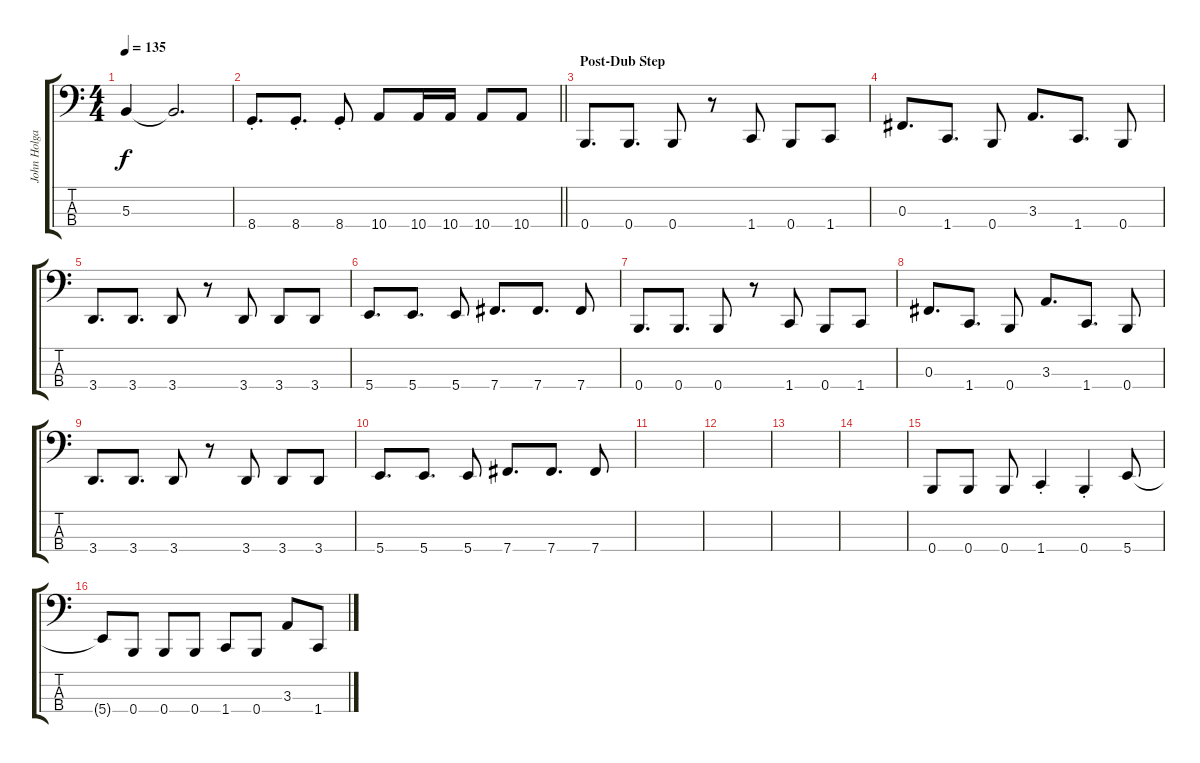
\track ("John Holgado" "John Holga") {instrument electricbasspick}
\staff {score tabs}
\tuning (E2 B1 Gb1 B0) {hide}
\ts (4 4)
\tempo 135
\clef f4
\ks c
5.3.4{dy f} 5.3{t}.2{d} |
\barLineRight lightlight
8.4{st}.8{d} 8.4{st}.8{d} 8.4{st}.8 10.4.8 10.4.16 10.4.16 10.4.8 10.4.8 |
\section ("" "Post-Dub Step")
0.4.8{d volume 13 instrument electricbasspick} 0.4.8{d} 0.4.8 r.8 1.4.8 0.4.8 1.4.8 |
0.3.8{d} 1.4.8{d} 0.4.8 3.3.8{d} 1.4.8{d} 0.4.8 |
3.4.8{d} 3.4.8{d} 3.4.8 r.8 3.4.8 3.4.8 3.4.8 |
5.4.8{d} 5.4.8{d} 5.4.8 7.4.8{d} 7.4.8{d} 7.4.8 |
0.4.8{d} 0.4.8{d} 0.4.8 r.8 1.4.8 0.4.8 1.4.8 |
0.3.8{d} 1.4.8{d} 0.4.8 3.3.8{d} 1.4.8{d} 0.4.8 |
3.4.8{d} 3.4.8{d} 3.4.8 r.8 3.4.8 3.4.8 3.4.8 |
5.4.8{d} 5.4.8{d} 5.4.8 7.4.8{d} 7.4.8{d} 7.4.8 |
|
|
|
|
0.4.8 0.4.8 0.4.8 1.4{st}.4 0.4{st}.4 5.4.8 |
5.4{t}.8 0.4.8 0.4.8 0.4.8 1.4.8 0.4.8 3.3.8 1.4.8
